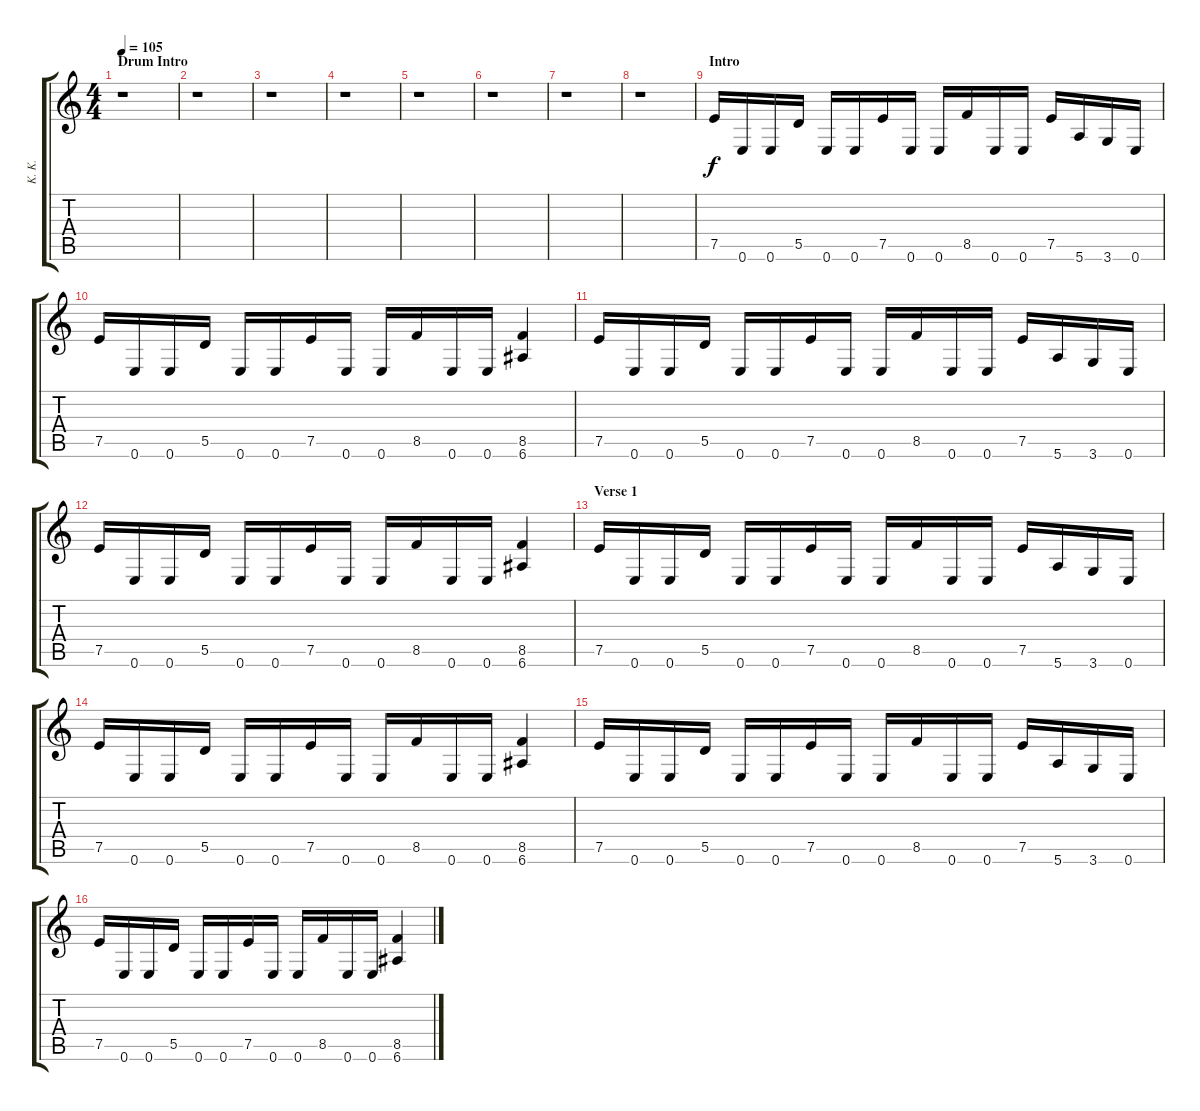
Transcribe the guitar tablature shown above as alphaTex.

\track ("K. K." "K. K.") {instrument distortionguitar}
\staff {score tabs}
\tuning (E4 B3 G3 D3 A2 E2) {hide}
\ts (4 4)
\section ("" "Drum Intro")
\tempo 105
\clef g2
\ks c
r.1{dy f instrument distortionguitar} |
r.1 |
r.1 |
r.1 |
r.1 |
r.1 |
r.1 |
r.1 |
\section ("" "Intro")
7.5.16 0.6.16 0.6.16 5.5.16 0.6.16 0.6.16 7.5.16 0.6.16 0.6.16 8.5.16 0.6.16 0.6.16 7.5.16 5.6.16 3.6.16 0.6.16 |
7.5.16 0.6.16 0.6.16 5.5.16 0.6.16 0.6.16 7.5.16 0.6.16 0.6.16 8.5.16 0.6.16 0.6.16 (8.5 6.6).4 |
7.5.16 0.6.16 0.6.16 5.5.16 0.6.16 0.6.16 7.5.16 0.6.16 0.6.16 8.5.16 0.6.16 0.6.16 7.5.16 5.6.16 3.6.16 0.6.16 |
7.5.16 0.6.16 0.6.16 5.5.16 0.6.16 0.6.16 7.5.16 0.6.16 0.6.16 8.5.16 0.6.16 0.6.16 (8.5 6.6).4 |
\section ("" "Verse 1")
7.5.16 0.6.16 0.6.16 5.5.16 0.6.16 0.6.16 7.5.16 0.6.16 0.6.16 8.5.16 0.6.16 0.6.16 7.5.16 5.6.16 3.6.16 0.6.16 |
7.5.16 0.6.16 0.6.16 5.5.16 0.6.16 0.6.16 7.5.16 0.6.16 0.6.16 8.5.16 0.6.16 0.6.16 (8.5 6.6).4 |
7.5.16 0.6.16 0.6.16 5.5.16 0.6.16 0.6.16 7.5.16 0.6.16 0.6.16 8.5.16 0.6.16 0.6.16 7.5.16 5.6.16 3.6.16 0.6.16 |
7.5.16 0.6.16 0.6.16 5.5.16 0.6.16 0.6.16 7.5.16 0.6.16 0.6.16 8.5.16 0.6.16 0.6.16 (8.5 6.6).4
